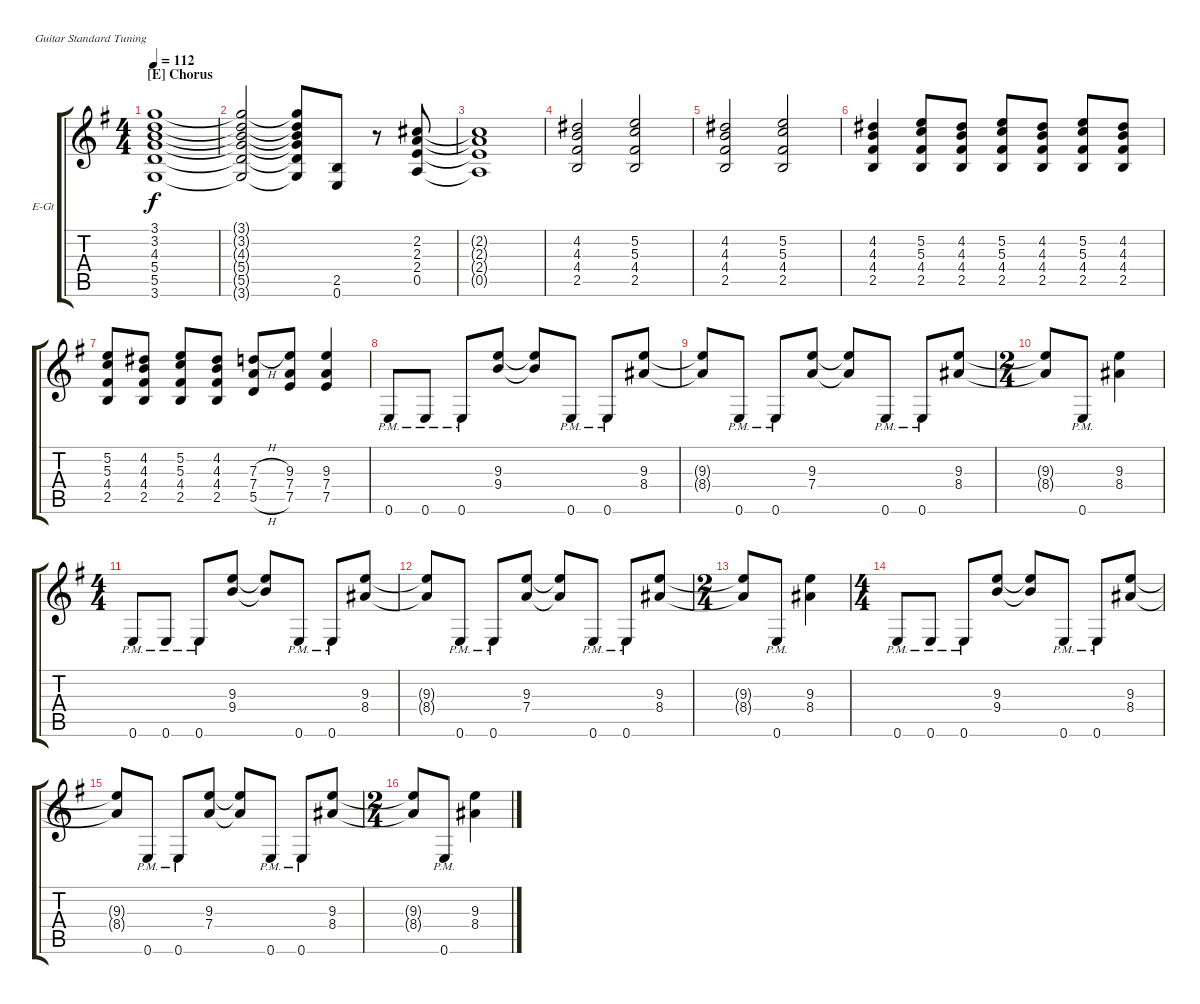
\defaultSystemsLayout 4
\bracketExtendMode groupsimilarinstruments
\firstSystemTrackNameOrientation horizontal
\otherSystemsTrackNameOrientation horizontal
\track ("Guitar 2" "E-Gt") {instrument distortionguitar}
\staff {score tabs}
\tuning (E4 B3 G3 D3 A2 E2)
\ts (4 4)
\section ("E" "Chorus")
\tempo 112
\clef g2
\scale
1.05549
\ks g
(3.6 5.5 5.4 4.3 3.2 3.1).1{dy f} |
\scale
0.944515 (3.6{t} 5.5{t} 5.4{t} 4.3{t} 3.2{t} 3.1{t}).2 (3.6{t} 5.5{t} 5.4{t} 4.3{t} 3.2{t} 3.1{t}).8 (0.6 2.5).8 r.8 (0.5 2.4 2.3 2.2).8 |
\scale
1.05549 (0.5{t} 2.4{t} 2.3{t} 2.2{t}).1 |
\scale
0.944515 (2.5 4.4 4.3 4.2).2 (2.5 4.4 5.3 5.2).2 |
\scale
1.05549 (2.5 4.4 4.3 4.2).2 (2.5 4.4 5.3 5.2).2 |
\scale
0.944515 (2.5 4.4 4.3 4.2).4 (2.5 4.4 5.3 5.2).8 (2.5 4.4 4.3 4.2).8 (2.5 4.4 5.3 5.2).8 (2.5 4.4 4.3 4.2).8 (2.5 4.4 5.3 5.2).8 (2.5 4.4 4.3 4.2).8 |
\scale
1.05549 (2.5 4.4 5.3 5.2).8 (2.5 4.4 4.3 4.2).8 (2.5 4.4 5.3 5.2).8 (2.5 4.4 4.3 4.2).8 (5.5{h} 7.4 7.3{h}).8 (7.5 7.4 9.3).8 (7.5 7.4 9.3).4 |
\scale
0.944515 0.6{pm}.8 0.6{pm}.8 0.6{pm}.8 (9.4 9.3).8 (9.4{t} 9.3{t}).8 0.6{pm}.8 0.6{pm}.8 (8.4 9.3).8 |
\scale
1.05549 (8.4{t} 9.3{t}).8 0.6{pm}.8 0.6{pm}.8 (7.4 9.3).8 (7.4{t} 9.3{t}).8 0.6{pm}.8 0.6{pm}.8 (8.4 9.3).8 |
\ts (2 4)
\scale
0.944515 (8.4{t} 9.3{t}).8 0.6{pm}.8 (8.4 9.3).4 |
\ts (4 4)
\scale
1.05549 0.6{pm}.8 0.6{pm}.8 0.6{pm}.8 (9.4 9.3).8 (9.4{t} 9.3{t}).8 0.6{pm}.8 0.6{pm}.8 (8.4 9.3).8 |
\scale
0.944515 (8.4{t} 9.3{t}).8 0.6{pm}.8 0.6{pm}.8 (7.4 9.3).8 (7.4{t} 9.3{t}).8 0.6{pm}.8 0.6{pm}.8 (8.4 9.3).8 |
\ts (2 4)
\scale
1.05549 (8.4{t} 9.3{t}).8 0.6{pm}.8 (8.4 9.3).4 |
\ts (4 4)
\scale
0.944515 0.6{pm}.8 0.6{pm}.8 0.6{pm}.8 (9.4 9.3).8 (9.4{t} 9.3{t}).8 0.6{pm}.8 0.6{pm}.8 (8.4 9.3).8 |
\scale
1.05549 (8.4{t} 9.3{t}).8 0.6{pm}.8 0.6{pm}.8 (7.4 9.3).8 (7.4{t} 9.3{t}).8 0.6{pm}.8 0.6{pm}.8 (8.4 9.3).8 |
\ts (2 4)
\scale
0.944515 (8.4{t} 9.3{t}).8 0.6{pm}.8 (8.4 9.3).4
